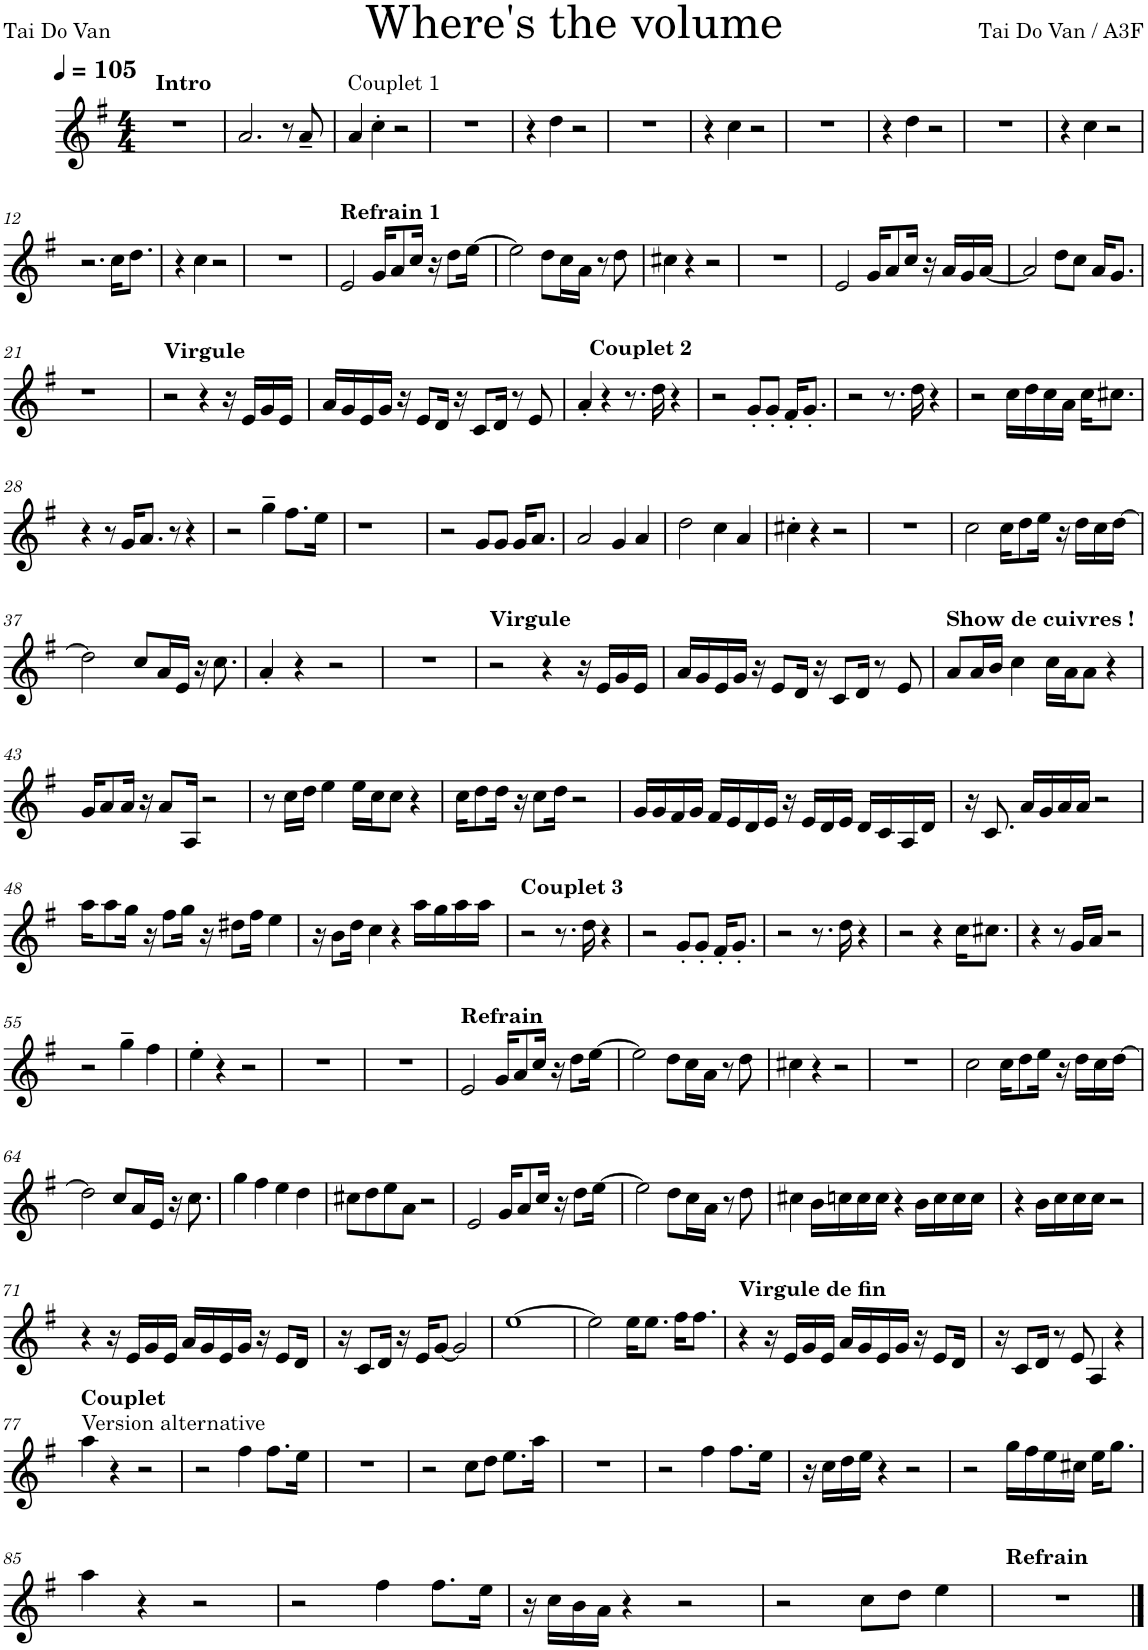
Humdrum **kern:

**kern
*part1
*staff1
*I"Trompette en Sib
*I'Tromp. en Sib
*clefG2
*Trd1c2
*k[f#]
*M4/4
=1
1r
=2
2.a/
8r
8a~/
=3
4a/
4cc'\
2r
=4
1r
=5
4r
4dd\
2r
=6
1r
=7
4r
4cc\
2r
=8
1r
=9
4r
4dd\
2r
=10
1r
=11
4r
4cc\
2r
!!LO:LB:g=z
=12
2.r
16cc\KL
8.dd\J
=13
4r
4cc\
2r
=14
1r
=15
2e/
16g/KL
8a/
16cc/Jk
16r
8dd\L
[16ee\Jk
=16
2ee\]
8dd\L
16cc\L
16a\JJ
8r
8dd\
=17
4cc#X\
4r
2r
=18
1r
=19
2e/
16g/KL
8a/
16cc/Jk
16r
16a/LL
16g/
[16a/JJ
=20
2a/]
8dd\L
8cc\J
16a/KL
8.g/J
!!LO:LB:g=z
=21
1r
=22
2r
4r
16r
16e/LL
16g/
16e/JJ
=23
16a/LL
16g/
16e/
16g/JJ
16r
8e/L
16d/Jk
16r
8c/L
16d/Jk
8r
8e/
=24
4a'/
4r
8.r
16dd\
4r
=25
2r
8g'/L
8g'/J
16f#'/KL
8.g'/J
=26
2r
8.r
16dd\
4r
=27
2r
16cc\LL
16dd\
16cc\
16a\JJ
16cc\KL
8.cc#X\J
!!LO:LB:g=z
=28
4r
8r
16g/KL
8.a/J
8r
4r
=29
2r
4gg~\
8.ff#\L
16ee\Jk
=30
1r
=31
2r
8g/L
8g/J
16g/KL
8.a/J
=32
2a/
4g/
4a/
=33
2dd\
4cc\
4a/
=34
4cc#X'\
4r
2r
=35
1r
=36
2cc\
16cc\KL
8dd\
16ee\Jk
16r
16dd\LL
16cc\
[16dd\JJ
!!LO:LB:g=z
=37
2dd\]
8cc/L
16a/L
16e/JJ
16r
8.cc\
=38
4a'/
4r
2r
=39
1r
=40
2r
4r
16r
16e/LL
16g/
16e/JJ
=41
16a/LL
16g/
16e/
16g/JJ
16r
8e/L
16d/Jk
16r
8c/L
16d/Jk
8r
8e/
=42
8a/L
16a/L
16b/JJ
4cc\
16cc\LL
16a\J
8a\J
4r
!!LO:LB:g=z
=43
16g/KL
8a/
16a/Jk
16r
8a/L
16A/Jk
2r
=44
8r
16cc\LL
16dd\JJ
4ee\
16ee\LL
16cc\J
8cc\J
4r
=45
16cc\KL
8dd\
16dd\Jk
16r
8cc\L
16dd\Jk
2r
=46
16g/LL
16g/
16f#/
16g/JJ
16f#/LL
16e/
16d/
16e/JJ
16r
16e/LL
16d/
16e/JJ
16d/LL
16c/
16A/
16d/JJ
=47
16r
8.c/
16a/LL
16g/
16a/
16a/JJ
2r
!!LO:LB:g=z
=48
16aa\KL
8aa\
16gg\Jk
16r
8ff#\L
16gg\Jk
16r
8dd#X\L
16ff#\Jk
4ee\
=49
16r
8b\L
16dd\Jk
4cc\
4r
16aa\LL
16gg\
16aa\
16aa\JJ
=50
2r
8.r
16dd\
4r
=51
2r
8g'/L
8g'/J
16f#'/KL
8.g'/J
=52
2r
8.r
16dd\
4r
=53
2r
4r
16cc\KL
8.cc#X\J
=54
4r
8r
16g/LL
16a/JJ
2r
!!LO:LB:g=z
=55
2r
4gg~\
4ff#\
=56
4ee'\
4r
2r
=57
1r
=58
1r
=59
2e/
16g/KL
8a/
16cc/Jk
16r
8dd\L
[16ee\Jk
=60
2ee\]
8dd\L
16cc\L
16a\JJ
8r
8dd\
=61
4cc#X\
4r
2r
=62
1r
=63
2cc\
16cc\KL
8dd\
16ee\Jk
16r
16dd\LL
16cc\
[16dd\JJ
!!LO:LB:g=z
=64
2dd\]
8cc/L
16a/L
16e/JJ
16r
8.cc\
=65
4gg\
4ff#\
4ee\
4dd\
=66
8cc#X\L
8dd\
8ee\
8a\J
2r
=67
2e/
16g/KL
8a/
16cc/Jk
16r
8dd\L
[16ee\Jk
=68
2ee\]
8dd\L
16cc\L
16a\JJ
8r
8dd\
=69
4cc#X\
16b\LL
16ccn\
16cc\
16cc\JJ
4r
16b\LL
16cc\
16cc\
16cc\JJ
=70
4r
16b\LL
16cc\
16cc\
16cc\JJ
2r
!!LO:LB:g=z
=71
4r
16r
16e/LL
16g/
16e/JJ
16a/LL
16g/
16e/
16g/JJ
16r
8e/L
16d/Jk
=72
16r
8c/L
16d/Jk
16r
16e/KL
[8g/J
2g/]
=73
[1ee
=74
2ee\]
16ee\KL
8.ee\J
16ff#\KL
8.ff#\J
=75
4r
16r
16e/LL
16g/
16e/JJ
16a/LL
16g/
16e/
16g/JJ
16r
8e/L
16d/Jk
=76
16r
8c/L
16d/Jk
8r
8e/
4A/
4r
!!LO:LB:g=z
=77
4aa\
4r
2r
=78
2r
4ff#\
8.ff#\L
16ee\Jk
=79
1r
=80
2r
8cc\L
8dd\J
8.ee\L
16aa\Jk
=81
1r
=82
2r
4ff#\
8.ff#\L
16ee\Jk
=83
16r
16cc\LL
16dd\
16ee\JJ
4r
2r
=84
2r
16gg\LL
16ff#\
16ee\
16cc#X\JJ
16ee\KL
8.gg\J
!!LO:LB:g=z
=85
4aa\
4r
2r
=86
2r
4ff#\
8.ff#\L
16ee\Jk
=87
16r
16cc\LL
16b\
16a\JJ
4r
2r
=88
2r
8cc\L
8dd\J
4ee\
=89
1r
==
*-
